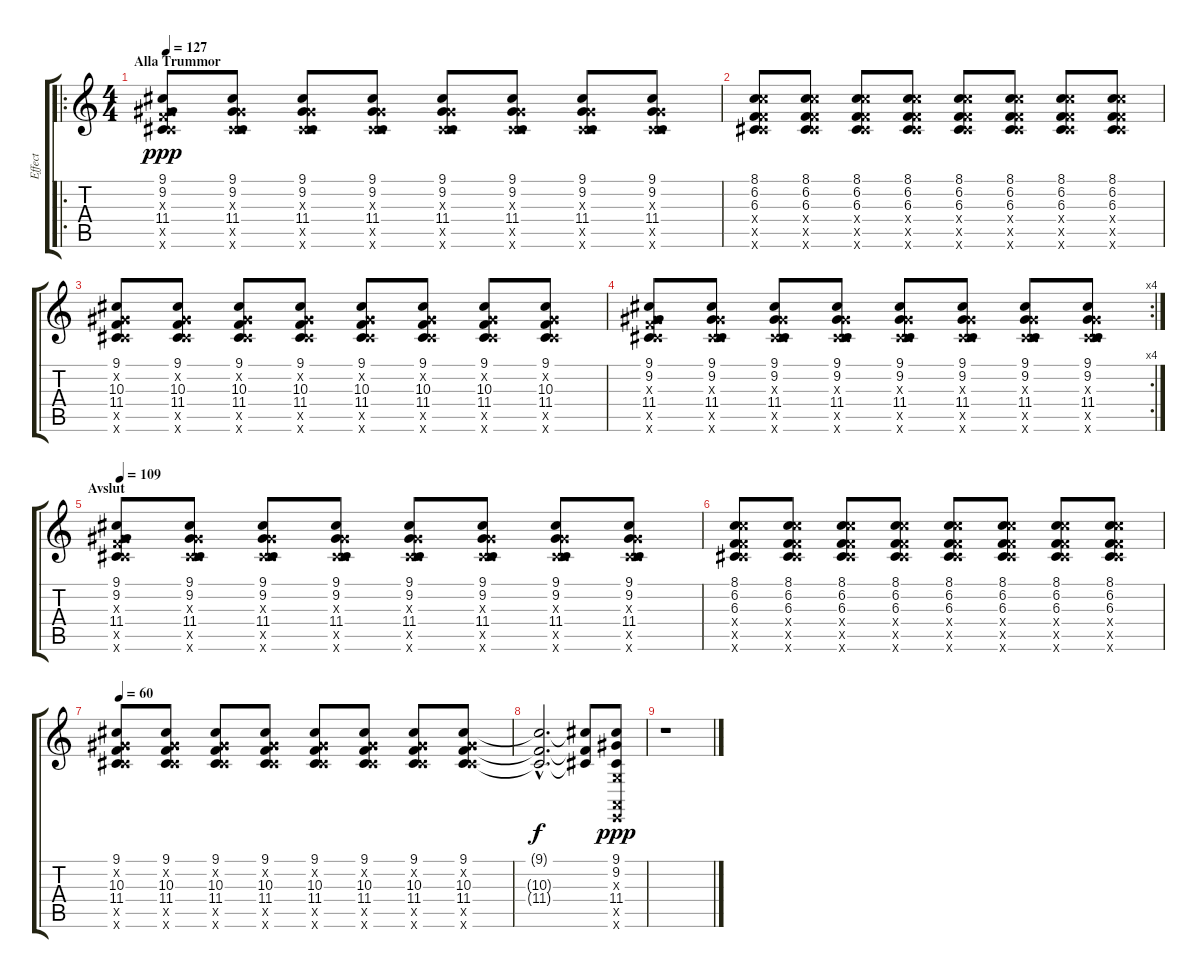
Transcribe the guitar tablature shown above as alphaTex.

\track ("Effect" "Effect") {instrument fx1rain}
\staff {score tabs}
\tuning (E4 B3 G3 D3 A2 E2) {hide}
\ro
\ts (4 4)
\section ("" "Alla Trummor")
\tempo 127
\clef g2
\ks c
(9.1 9.2 10.3{x} 11.4 23.5{x} 21.6{x}).8{dy ppp} (9.1 9.2 6.3{x} 11.4 23.5{x} 21.6{x}).8 (9.1 9.2 6.3{x} 11.4 23.5{x} 21.6{x}).8 (9.1 9.2 6.3{x} 11.4 23.5{x} 21.6{x}).8 (9.1 9.2 6.3{x} 11.4 23.5{x} 21.6{x}).8 (9.1 9.2 6.3{x} 11.4 23.5{x} 21.6{x}).8 (9.1 9.2 6.3{x} 11.4 23.5{x} 21.6{x}).8 (9.1 9.2 6.3{x} 11.4 23.5{x} 21.6{x}).8 |
(8.1 6.2 6.3 22.4{x} 20.5{x} 21.6{x}).8 (8.1 6.2 6.3 22.4{x} 20.5{x} 21.6{x}).8 (8.1 6.2 6.3 22.4{x} 20.5{x} 21.6{x}).8 (8.1 6.2 6.3 22.4{x} 20.5{x} 21.6{x}).8 (8.1 6.2 6.3 22.4{x} 20.5{x} 21.6{x}).8 (8.1 6.2 6.3 22.4{x} 20.5{x} 21.6{x}).8 (8.1 6.2 6.3 22.4{x} 20.5{x} 21.6{x}).8 (8.1 6.2 6.3 22.4{x} 20.5{x} 21.6{x}).8 |
(9.1 9.2{x} 10.3 11.4 23.5{x} 21.6{x}).8 (9.1 9.2{x} 10.3 11.4 23.5{x} 21.6{x}).8 (9.1 9.2{x} 10.3 11.4 23.5{x} 21.6{x}).8 (9.1 9.2{x} 10.3 11.4 23.5{x} 21.6{x}).8 (9.1 9.2{x} 10.3 11.4 23.5{x} 21.6{x}).8 (9.1 9.2{x} 10.3 11.4 23.5{x} 21.6{x}).8 (9.1 9.2{x} 10.3 11.4 23.5{x} 21.6{x}).8 (9.1 9.2{x} 10.3 11.4 23.5{x} 21.6{x}).8 |
\rc 4
(9.1 9.2 10.3{x} 11.4 23.5{x} 21.6{x}).8 (9.1 9.2 6.3{x} 11.4 23.5{x} 21.6{x}).8 (9.1 9.2 6.3{x} 11.4 23.5{x} 21.6{x}).8 (9.1 9.2 6.3{x} 11.4 23.5{x} 21.6{x}).8 (9.1 9.2 6.3{x} 11.4 23.5{x} 21.6{x}).8 (9.1 9.2 6.3{x} 11.4 23.5{x} 21.6{x}).8 (9.1 9.2 6.3{x} 11.4 23.5{x} 21.6{x}).8 (9.1 9.2 6.3{x} 11.4 23.5{x} 21.6{x}).8 |
\section ("" "Avslut")
\tempo 109
(9.1 9.2 10.3{x} 11.4 23.5{x} 21.6{x}).8{volume 13} (9.1 9.2 6.3{x} 11.4 23.5{x} 21.6{x}).8 (9.1 9.2 6.3{x} 11.4 23.5{x} 21.6{x}).8 (9.1 9.2 6.3{x} 11.4 23.5{x} 21.6{x}).8 (9.1 9.2 6.3{x} 11.4 23.5{x} 21.6{x}).8 (9.1 9.2 6.3{x} 11.4 23.5{x} 21.6{x}).8 (9.1 9.2 6.3{x} 11.4 23.5{x} 21.6{x}).8 (9.1 9.2 6.3{x} 11.4 23.5{x} 21.6{x}).8 |
(8.1 6.2 6.3 22.4{x} 20.5{x} 21.6{x}).8 (8.1 6.2 6.3 22.4{x} 20.5{x} 21.6{x}).8 (8.1 6.2 6.3 22.4{x} 20.5{x} 21.6{x}).8 (8.1 6.2 6.3 22.4{x} 20.5{x} 21.6{x}).8 (8.1 6.2 6.3 22.4{x} 20.5{x} 21.6{x}).8 (8.1 6.2 6.3 22.4{x} 20.5{x} 21.6{x}).8 (8.1 6.2 6.3 22.4{x} 20.5{x} 21.6{x}).8 (8.1 6.2 6.3 22.4{x} 20.5{x} 21.6{x}).8 |
\tempo 60
(9.1 9.2{x} 10.3 11.4 23.5{x} 21.6{x}).8 (9.1 9.2{x} 10.3 11.4 23.5{x} 21.6{x}).8 (9.1 9.2{x} 10.3 11.4 23.5{x} 21.6{x}).8 (9.1 9.2{x} 10.3 11.4 23.5{x} 21.6{x}).8 (9.1 9.2{x} 10.3 11.4 23.5{x} 21.6{x}).8 (9.1 9.2{x} 10.3 11.4 23.5{x} 21.6{x}).8 (9.1 9.2{x} 10.3 11.4 23.5{x} 21.6{x}).8 (9.1 9.2{x} 10.3 11.4 23.5{x} 21.6{x}).8 |
(9.1{hac t} 10.3{hac t} 11.4{hac t}).2{d dy f} (9.1{t} 10.3{t} 11.4{t}).8 (9.1 9.2 0.3{x} 11.4 0.5{x} 0.6{x}).8{dy ppp} |
r.1
